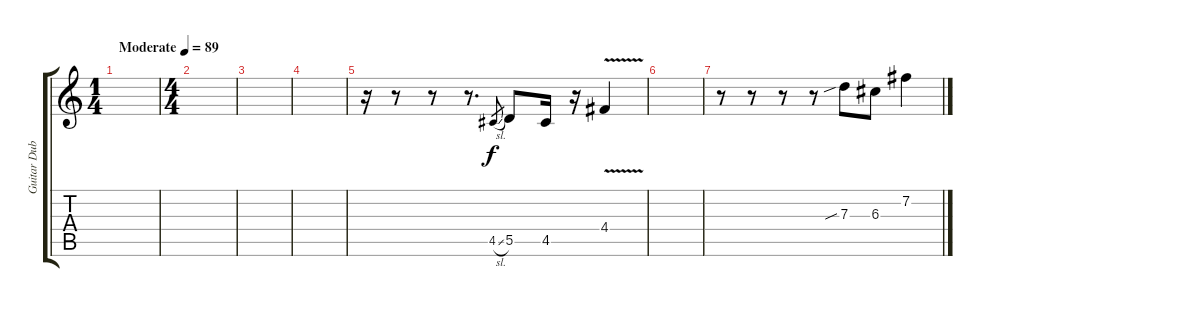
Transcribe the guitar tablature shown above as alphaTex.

\track ("Guitar Dub" "Guitar Dub") {instrument electricguitarclean}
\staff {score tabs}
\tuning (E4 B3 G3 D3 A2 E2) {hide}
\ts (1 4)
\tempo (89 "Moderate")
\clef g2
\ks c
|
\ts (4 4)
|
|
|
r.16 r.8 r.8 r.8{d} 4.5{sl}.8{gr} 5.5.8 4.5.16 r.16 4.4{v}.4 |
|
r.8 r.8 r.8 r.8 7.3{sib}.8 6.3.8 7.2.4
